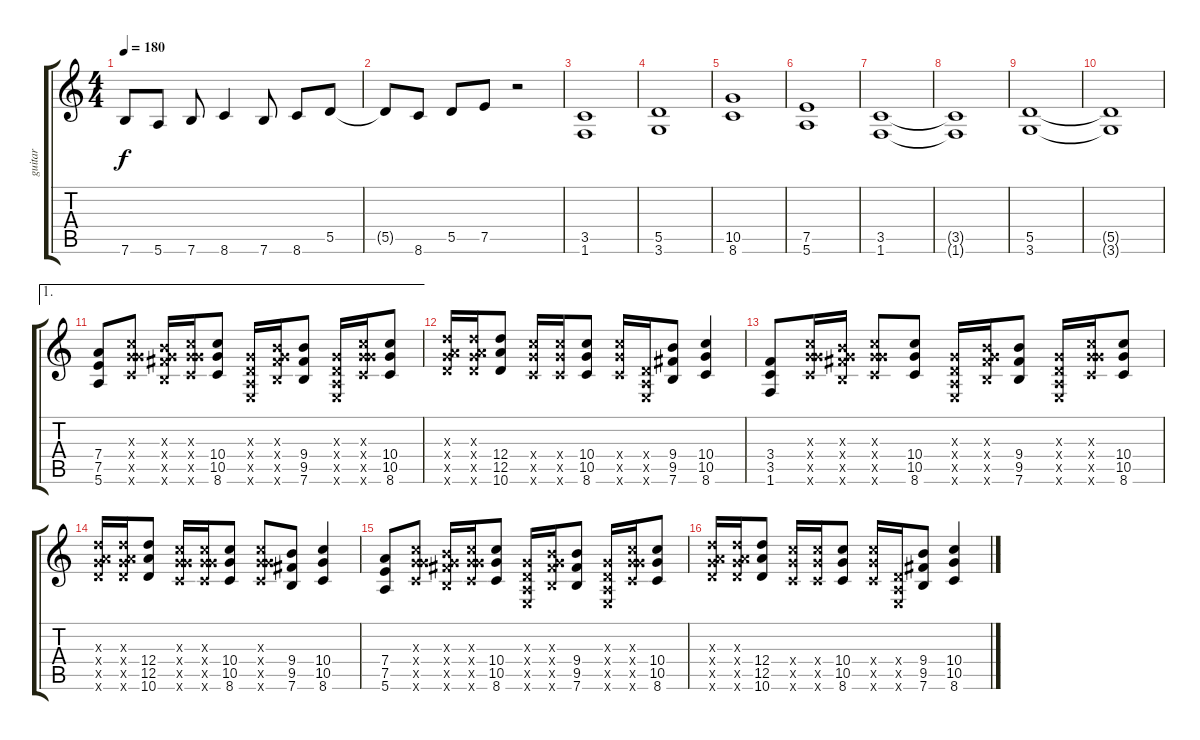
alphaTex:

\track ("guitar" "guitar") {instrument distortionguitar}
\staff {score tabs}
\tuning (E4 B3 G3 D3 A2 E2) {hide}
\ts (4 4)
\tempo 180
\clef g2
\ks c
7.6.8{dy f} 5.6.8 7.6.8 8.6.4 7.6.8 8.6.8 5.5.8 |
5.5{t}.8 8.6.8 5.5.8 7.5.8 r.2 |
(3.5 1.6).1 |
(5.5 3.6).1 |
(10.5 8.6).1 |
(7.5 5.6).1 |
(3.5 1.6).1 |
(3.5{t} 1.6{t}).1 |
(5.5 3.6).1 |
(5.5{t} 3.6{t}).1 |
\ae 1
(7.4 7.5 5.6).8 (0.3{x} 10.4{x} 10.5{x} 8.6{x}).8 (0.3{x} 9.4{x} 9.5{x} 7.6{x}).16 (0.3{x} 10.4{x} 10.5{x} 8.6{x}).16 (10.4 10.5 8.6).8 (0.3{x} 0.4{x} 0.5{x} 0.6{x}).16 (0.3{x} 9.4{x} 9.5{x} 7.6{x}).16 (9.4 9.5 7.6).8 (0.3{x} 0.4{x} 0.5{x} 0.6{x}).16 (0.3{x} 10.4{x} 10.5{x} 8.6{x}).16 (10.4 10.5 8.6).8 |
(0.3{x} 12.4{x} 12.5{x} 10.6{x}).16 (0.3{x} 12.4{x} 12.5{x} 10.6{x}).16 (12.4 12.5 10.6).8 (10.4{x} 10.5{x} 8.6{x}).16 (10.4{x} 10.5{x} 8.6{x}).16 (10.4 10.5 8.6).8 (10.4{x} 10.5{x} 8.6{x}).16 (0.4{x} 0.5{x} 0.6{x}).16 (9.4 9.5 7.6).8 (10.4 10.5 8.6).4 |
(3.4 3.5 1.6).8 (0.3{x} 10.4{x} 10.5{x} 8.6{x}).16 (0.3{x} 9.4{x} 9.5{x} 7.6{x}).16 (0.3{x} 10.4{x} 10.5{x} 8.6{x}).8 (10.4 10.5 8.6).8 (0.3{x} 0.4{x} 0.5{x} 0.6{x}).16 (0.3{x} 9.4{x} 9.5{x} 7.6{x}).16 (9.4 9.5 7.6).8 (0.3{x} 0.4{x} 0.5{x} 0.6{x}).16 (0.3{x} 10.4{x} 10.5{x} 8.6{x}).16 (10.4 10.5 8.6).8 |
(0.3{x} 12.4{x} 12.5{x} 10.6{x}).16 (0.3{x} 12.4{x} 12.5{x} 10.6{x}).16 (12.4 12.5 10.6).8 (0.3{x} 10.4{x} 10.5{x} 8.6{x}).16 (0.3{x} 10.4{x} 10.5{x} 8.6{x}).16 (10.4 10.5 8.6).8 (0.3{x} 10.4{x} 10.5{x} 8.6{x}).8 (9.4 9.5 7.6).8 (10.4 10.5 8.6).4 |
(7.4 7.5 5.6).8 (0.3{x} 10.4{x} 10.5{x} 8.6{x}).8 (0.3{x} 9.4{x} 9.5{x} 7.6{x}).16 (0.3{x} 10.4{x} 10.5{x} 8.6{x}).16 (10.4 10.5 8.6).8 (0.3{x} 0.4{x} 0.5{x} 0.6{x}).16 (0.3{x} 9.4{x} 9.5{x} 7.6{x}).16 (9.4 9.5 7.6).8 (0.3{x} 0.4{x} 0.5{x} 0.6{x}).16 (0.3{x} 10.4{x} 10.5{x} 8.6{x}).16 (10.4 10.5 8.6).8 |
(0.3{x} 12.4{x} 12.5{x} 10.6{x}).16 (0.3{x} 12.4{x} 12.5{x} 10.6{x}).16 (12.4 12.5 10.6).8 (10.4{x} 10.5{x} 8.6{x}).16 (10.4{x} 10.5{x} 8.6{x}).16 (10.4 10.5 8.6).8 (10.4{x} 10.5{x} 8.6{x}).16 (0.4{x} 0.5{x} 0.6{x}).16 (9.4 9.5 7.6).8 (10.4 10.5 8.6).4
